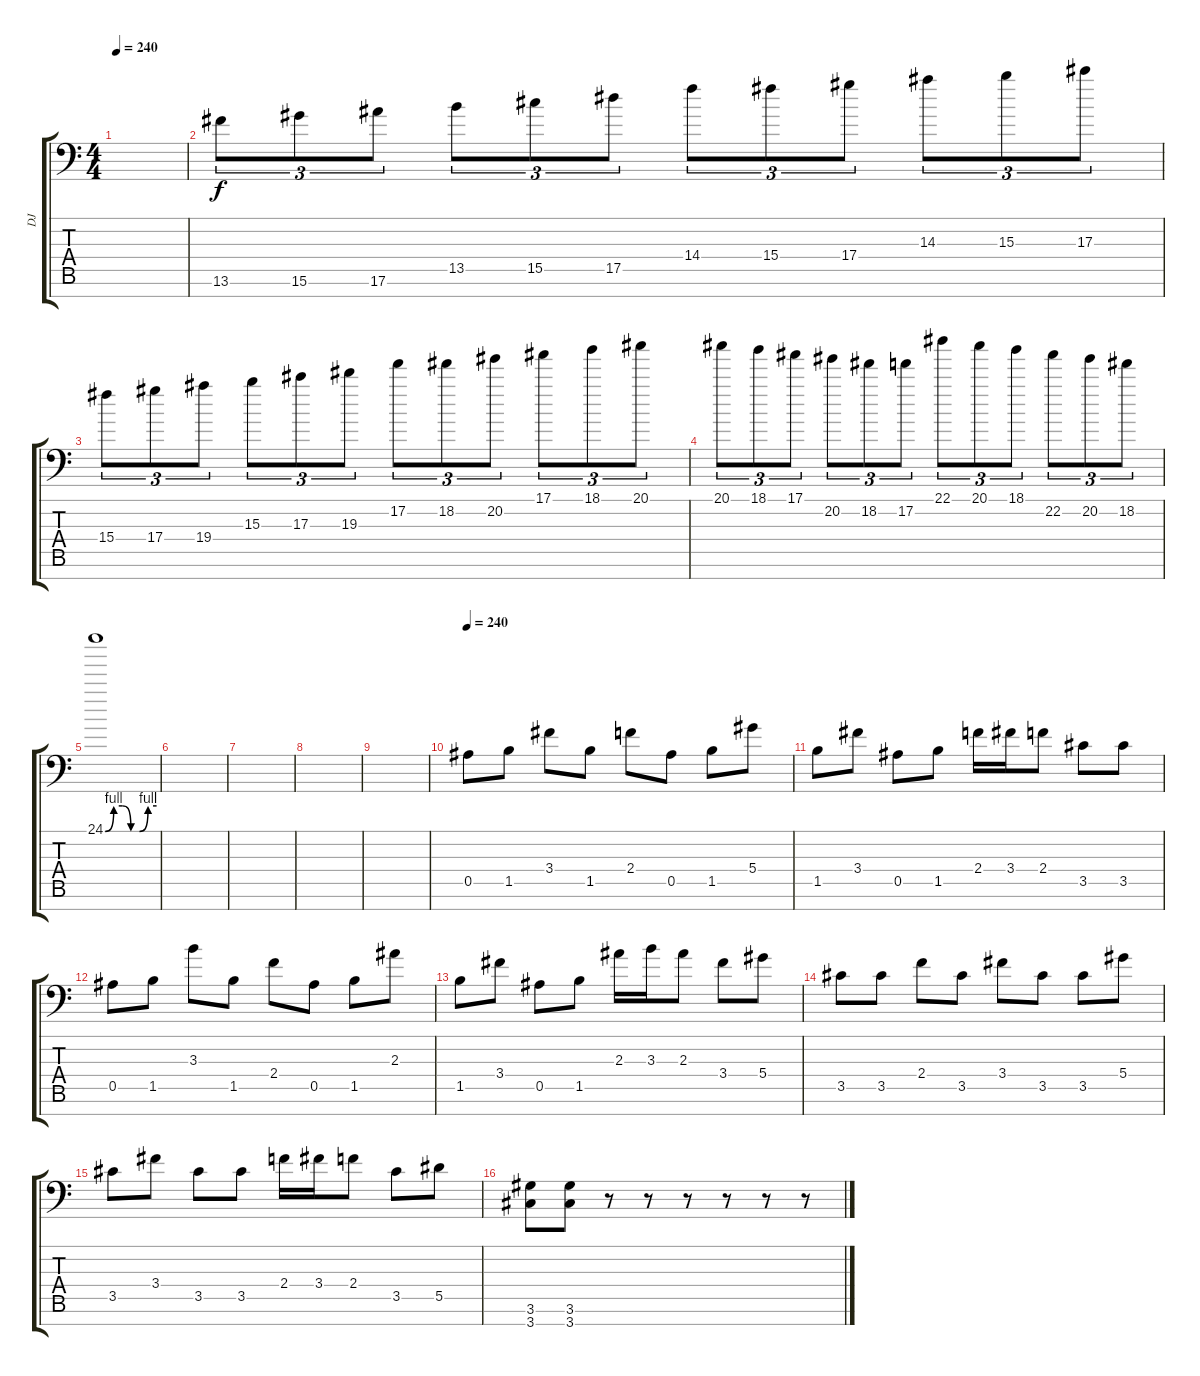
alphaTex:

\track ("DJ" "DJ") {instrument acousticguitarsteel}
\staff {score tabs}
\tuning (F4 C4 Ab3 Eb3 Bb2 F2 Bb1) {hide}
\ts (4 4)
\tempo 240
\clef f4
\ks c
|
13.6.8{tu (3 2)} 15.6.8{tu (3 2)} 17.6.8{tu (3 2)} 13.5.8{tu (3 2)} 15.5.8{tu (3 2)} 17.5.8{tu (3 2)} 14.4.8{tu (3 2)} 15.4.8{tu (3 2)} 17.4.8{tu (3 2)} 14.3.8{tu (3 2)} 15.3.8{tu (3 2)} 17.3.8{tu (3 2)} |
15.4.8{tu (3 2)} 17.4.8{tu (3 2)} 19.4.8{tu (3 2)} 15.3.8{tu (3 2)} 17.3.8{tu (3 2)} 19.3.8{tu (3 2)} 17.2.8{tu (3 2)} 18.2.8{tu (3 2)} 20.2.8{tu (3 2)} 17.1.8{tu (3 2)} 18.1.8{tu (3 2)} 20.1.8{tu (3 2)} |
20.1.8{tu (3 2)} 18.1.8{tu (3 2)} 17.1.8{tu (3 2)} 20.2.8{tu (3 2)} 18.2.8{tu (3 2)} 17.2.8{tu (3 2)} 22.1.8{tu (3 2)} 20.1.8{tu (3 2)} 18.1.8{tu (3 2)} 22.2.8{tu (3 2)} 20.2.8{tu (3 2)} 18.2.8{tu (3 2)} |
24.1{be (custom 0 0 10 4 20 4 30 0 40 0 50 4 60 4)}.1 |
|
|
|
|
\tempo 240
0.5.8 1.5.8 3.4.8 1.5.8 2.4.8 0.5.8 1.5.8 5.4.8 |
1.5.8 3.4.8 0.5.8 1.5.8 2.4.16 3.4.16 2.4.8 3.5.8 3.5.8 |
0.5.8 1.5.8 3.3.8 1.5.8 2.4.8 0.5.8 1.5.8 2.3.8 |
1.5.8 3.4.8 0.5.8 1.5.8 2.3.16 3.3.16 2.3.8 3.4.8 5.4.8 |
3.5.8 3.5.8 2.4.8 3.5.8 3.4.8 3.5.8 3.5.8 5.4.8 |
3.5.8 3.4.8 3.5.8 3.5.8 2.4.16 3.4.16 2.4.8 3.5.8 5.5.8 |
(3.6 3.7).8 (3.6 3.7).8 r.8 r.8 r.8 r.8 r.8 r.8
